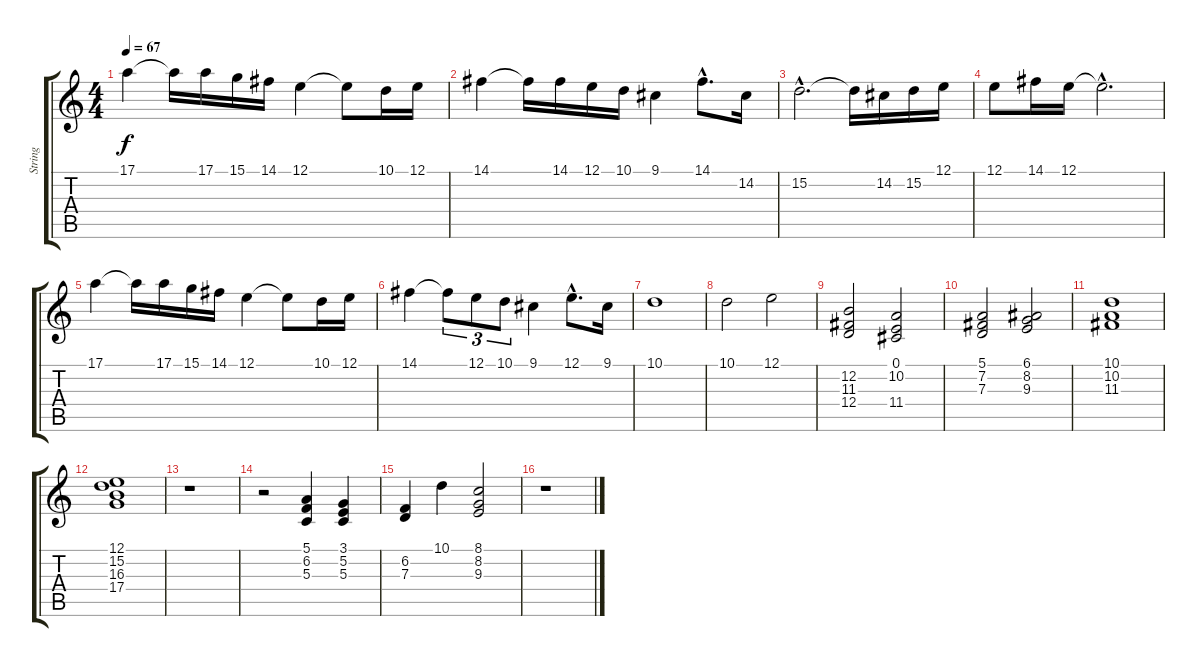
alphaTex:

\track ("String" "String") {instrument stringensemble1}
\staff {score tabs}
\tuning (E4 B3 G3 D3 A2 E2) {hide}
\ts (4 4)
\tempo 67
\clef g2
\ks c
17.1.4{dy f} 17.1{t}.16 17.1.16 15.1.16 14.1.16 12.1.4 12.1{t}.8 10.1.16 12.1.16 |
14.1.4 14.1{t}.16 14.1.16 12.1.16 10.1.16 9.1.4 14.1{hac}.8{d} 14.2.16 |
15.2{hac}.2{d} 15.2{t}.16 14.2.16 15.2.16 12.1.16 |
12.1.8 14.1.16 12.1.16 12.1{hac t}.2{d} |
17.1.4 17.1{t}.16 17.1.16 15.1.16 14.1.16 12.1.4 12.1{t}.8 10.1.16 12.1.16 |
14.1.4 14.1{t}.8{tu (3 2)} 12.1.8{tu (3 2)} 10.1.8{tu (3 2)} 9.1.4 12.1{hac}.8{d} 9.1.16 |
10.1.1 |
10.1.2 12.1.2 |
(12.2 11.3 12.4).2 (0.1 10.2 11.4).2 |
(5.1 7.2 7.3).2 (6.1 8.2 9.3).2 |
(10.1 10.2 11.3).1 |
(12.1 15.2 16.3 17.4).1 |
r.1 |
r.2 (5.1 6.2 5.3).4 (3.1 5.2 5.3).4 |
(6.2 7.3).4 10.1.4 (8.1 8.2 9.3).2 |
r.1
